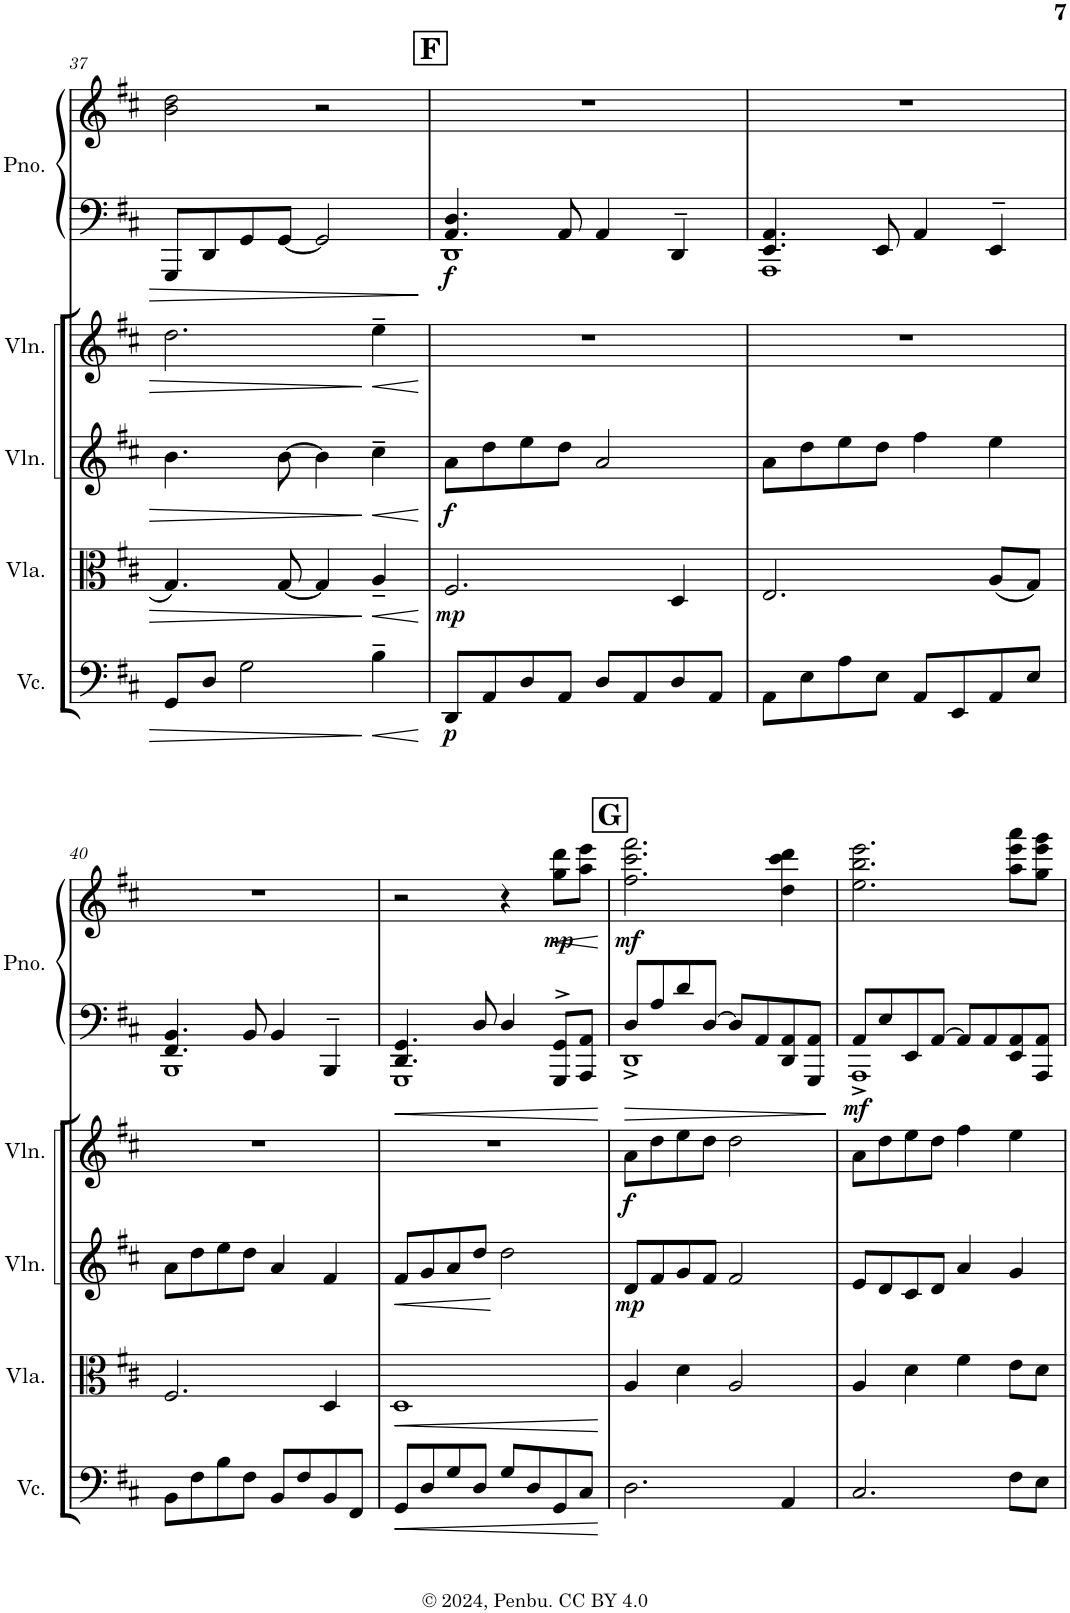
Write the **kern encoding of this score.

**kern	**dynam	**kern	**dynam	**kern	**dynam	**kern	**dynam	**kern	**kern	**dynam
*part5	*part5	*part4	*part4	*part3	*part3	*part2	*part2	*part1	*part1	*part1
*staff6	*staff6	*staff5	*staff5	*staff4	*staff4	*staff3	*staff3	*staff2	*staff1	*staff1/2
*I"Violoncello	*	*I"Viola	*	*I"Violin	*	*I"Violin	*	*I"Piano	*	*
*I'Vc.	*	*I'Vla.	*	*I'Vln.	*	*I'Vln.	*	*I'Pno.	*	*
!!LO:PB:g=z
*clefF4	*	*clefC3	*	*clefG2	*	*clefG2	*	*clefF4	*clefG2	*
*k[f#c#]	*	*k[f#c#]	*	*k[f#c#]	*	*k[f#c#]	*	*k[f#c#]	*k[f#c#]	*
*M4/4	*	*M4/4	*	*M4/4	*	*M4/4	*	*M4/4	*M4/4	*
=37	=37	=37	=37	=37	=37	=37	=37	=37	=37	=37
8GG/L	.	4.G/	.	4.b\	.	2.dd\	.	8GGG/L	2b\ 2dd\	.
8D/J	.	.	.	.	.	.	.	8DD/	.	.
2G\	.	.	.	.	.	.	.	8GG/	.	.
.	.	[8G/	.	[8b\	.	.	.	[8GG/J	.	.
.	.	4G/]	.	4b\]	.	.	.	2GG/]	2r	.
!	!LO:HP:b	!	!LO:HP:b	!	!LO:HP:b	!	!LO:HP:b	!	!	!
4B~\	<	4A~/	<	4cc#~\	<	4ee~\	<	.	.	.
.	[	.	[	.	[	.	[	.	.	.
!!LO:REH:place=s1:a:B:cj:fs=14:t=F
=38	=38	=38	=38	=38	=38	=38	=38	=38	=38	=38
*	*	*	*	*	*	*	*	*^	*	*
!	!LO:DY:b	!	!LO:DY:b	!	!LO:DY:b	!	!	!	!	!	!LO:DY:b=2
8DD/L	p	2.F#/	mp	8a\L	f	1r	.	4.AA/ 4.D/	1DD	1r	f
8AA/	.	.	.	8dd\	.	.	.	.	.	.	.
8D/	.	.	.	8ee\	.	.	.	.	.	.	.
8AA/J	.	.	.	8dd\J	.	.	.	8AA/	.	.	.
8D/L	.	.	.	2a/	.	.	.	4AA/	.	.	.
8AA/	.	.	.	.	.	.	.	.	.	.	.
8D/	.	4D/	.	.	.	.	.	4DD~/	.	.	.
8AA/J	.	.	.	.	.	.	.	.	.	.	.
=39	=39	=39	=39	=39	=39	=39	=39	=39	=39	=39	=39
8AA\L	.	2.E/	.	8a\L	.	1r	.	4.EE/ 4.AA/	1AAA	1r	.
8E\	.	.	.	8dd\	.	.	.	.	.	.	.
8A\	.	.	.	8ee\	.	.	.	.	.	.	.
8E\J	.	.	.	8dd\J	.	.	.	8EE/	.	.	.
8AA/L	.	.	.	4ff#\	.	.	.	4AA/	.	.	.
8EE/	.	.	.	.	.	.	.	.	.	.	.
8AA/	.	(8A/L	.	4ee\	.	.	.	4EE~/	.	.	.
8E/J	.	8G/J)	.	.	.	.	.	.	.	.	.
!!LO:LB:g=z
=40	=40	=40	=40	=40	=40	=40	=40	=40	=40	=40	=40
8BB\L	.	2.F#/	.	8a\L	.	1r	.	4.FF#/ 4.BB/	1BBB	1r	.
8F#\	.	.	.	8dd\	.	.	.	.	.	.	.
8B\	.	.	.	8ee\	.	.	.	.	.	.	.
8F#\J	.	.	.	8dd\J	.	.	.	8BB/	.	.	.
8BB/L	.	.	.	4a/	.	.	.	4BB/	.	.	.
8F#/	.	.	.	.	.	.	.	.	.	.	.
8BB/	.	4D/	.	4f#/	.	.	.	4BBB~/	.	.	.
8FF#/J	.	.	.	.	.	.	.	.	.	.	.
=41	=41	=41	=41	=41	=41	=41	=41	=41	=41	=41	=41
!	!LO:HP:b	!	!LO:HP:b	!	!LO:HP:b	!	!	!	!	!	!
8GG/L	<	1D	<	8f#/L	<	1r	.	4.DD/ 4.GG/	1GGG	2r	.
8D/	.	.	.	8g/	.	.	.	.	.	.	.
8G/	.	.	.	8a/	.	.	.	.	.	.	.
8D/J	.	.	.	8dd/J	.	.	.	8D/	.	.	.
8G/L	.	.	.	2dd\	[	.	.	4D/	.	4r	.
8D/	.	.	.	.	.	.	.	.	.	.	.
!	!	!	!	!	!	!	!	!	!	!	!LO:HP:b
!	!	!	!	!	!	!	!	!	!	!	!LO:DY:n=1:b
8GG/	.	.	.	.	.	.	.	8GGG/^ 8GG/^L	.	8gg\ 8ddd\L	< mp
8C#/J	.	.	.	.	.	.	.	8AAA/ 8AA/J	.	8aa\ 8eee\J	.
*	*	*	*	*	*	*	*	*v	*v	*	*
.	[	.	[	.	.	.	.	.	.	[
!!LO:REH:place=s1:a:B:cj:fs=14:t=G
=42	=42	=42	=42	=42	=42	=42	=42	=42	=42	=42
*	*	*	*	*	*	*	*	*^	*	*
!	!	!	!	!	!LO:DY:b	!	!LO:DY:b	!	!	!	!LO:DY:b
2.D\	.	4A/	.	8d/L	mp	8a\L	f	8D/L	1DD^	2.ff#\ 2.ccc#\ 2.fff#\	mf
.	.	.	.	8f#/	.	8dd\	.	8A/	.	.	.
.	.	4d\	.	8g/	.	8ee\	.	8d/	.	.	.
.	.	.	.	8f#/J	.	8dd\J	.	[8D/J	.	.	.
.	.	2A/	.	2f#/	.	2dd\	.	8D/L]	.	.	.
.	.	.	.	.	.	.	.	8AA/	.	.	.
4AA/	.	.	.	.	.	.	.	8DD/ 8AA/	.	4dd\ 4ccc#\ 4ddd\	.
.	.	.	.	.	.	.	.	8GGG/ 8AA/J	.	.	.
=43	=43	=43	=43	=43	=43	=43	=43	=43	=43	=43	=43
!	!	!	!	!	!	!	!	!	!	!	!LO:DY:b=2
2.C#/	.	4A/	.	8e/L	.	8a\L	.	8AA/L	1AAA^	2.ee\ 2.bb\ 2.eee\	mf
.	.	.	.	8d/	.	8dd\	.	8E/	.	.	.
.	.	4d\	.	8c#/	.	8ee\	.	8EE/	.	.	.
.	.	.	.	8d/J	.	8dd\J	.	[8AA/J	.	.	.
.	.	4f#\	.	4a/	.	4ff#\	.	8AA/L]	.	.	.
.	.	.	.	.	.	.	.	8AA/	.	.	.
8F#\L	.	8e\L	.	4g/	.	4ee\	.	8EE/ 8AA/	.	8aa\ 8eee\ 8aaa\L	.
8E\J	.	8d\J	.	.	.	.	.	8AAA/ 8AA/J	.	8gg\ 8eee\ 8ggg\J	.
*	*	*	*	*	*	*	*	*v	*v	*	*
=	=	=	=	=	=	=	=	=	=	=
*-	*-	*-	*-	*-	*-	*-	*-	*-	*-	*-
